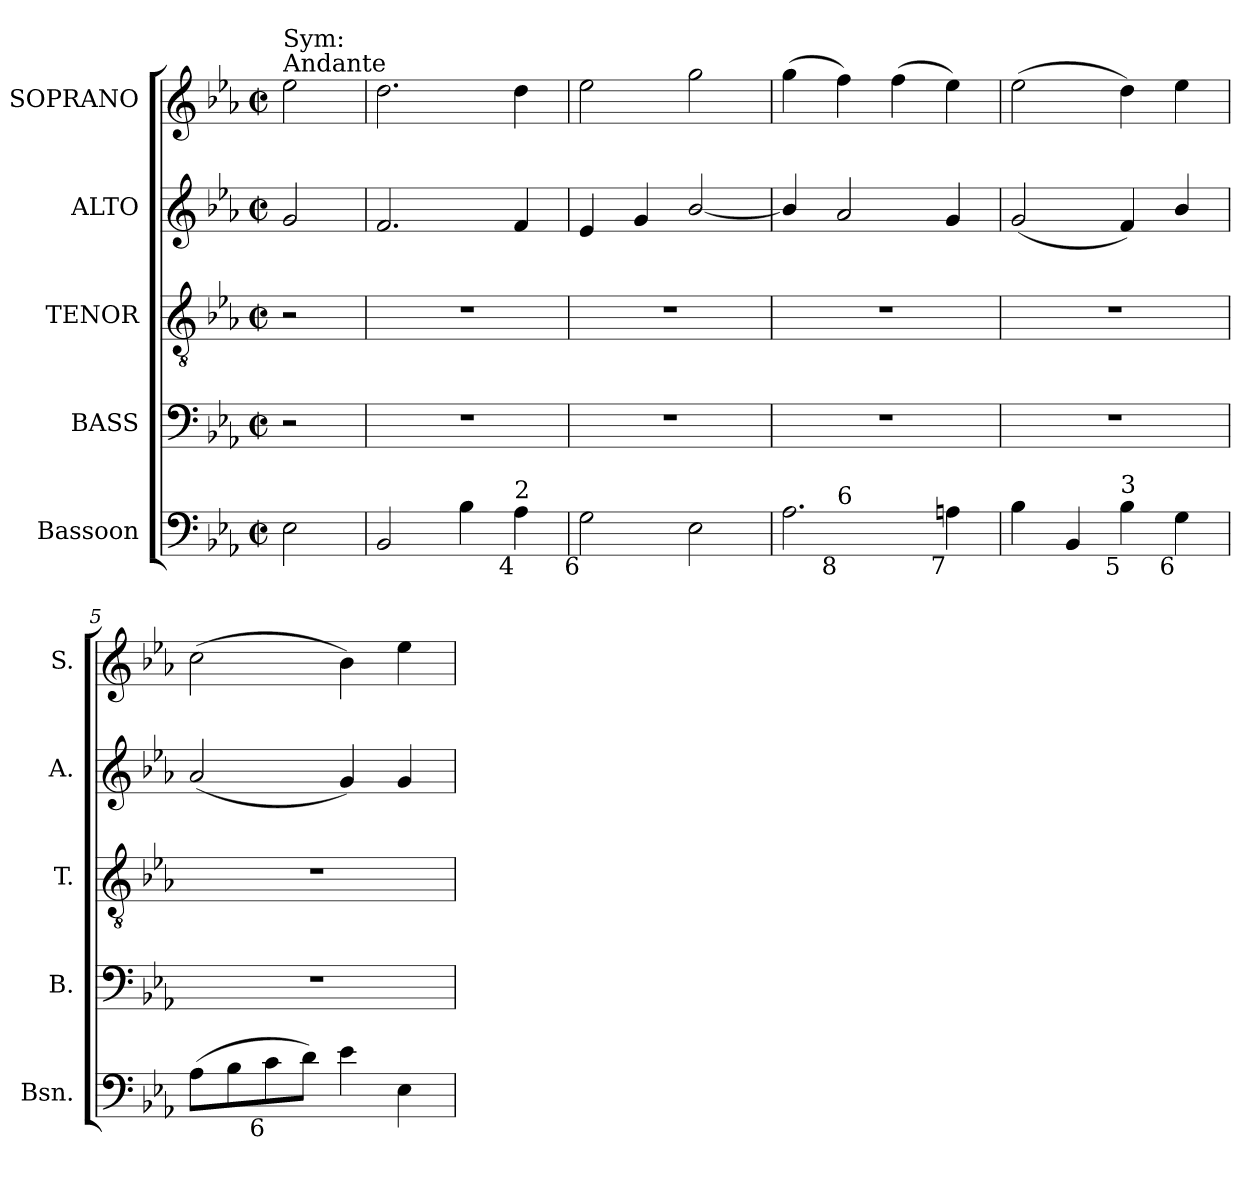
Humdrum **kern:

**kern	**kern	**kern	**kern	**kern
*part5	*part4	*part3	*part2	*part1
*staff5	*staff4	*staff3	*staff2	*staff1
*I"Bassoon	*I"BASS	*I"TENOR	*I"ALTO	*I"SOPRANO
*I'Bsn.	*I'B.	*I'T.	*I'A.	*I'S.
!!LO:PB:g=z
*clefF4	*clefF4	*clefGv2	*clefG2	*clefG2
*	*	*ITrd7c12	*	*
*k[b-e-a-]	*k[b-e-a-]	*k[b-e-a-]	*k[b-e-a-]	*k[b-e-a-]
*E-:	*E-:	*E-:	*E-:	*E-:
*M2/2	*M2/2	*M2/2	*M2/2	*M2/2
*met(c|)	*met(c|)	*met(c|)	*met(c|)	*met(c|)
=	=	=	=	=
!	!	!	!	!LO:TX:a:t=Andante
!	!	!	!	!LO:TX:t=Sym&colon;
2E-i\	2r	2r	2gi/	2ee-i\
=1	=1	=1	=1	=1
2BB-i/	1r	1r	2.fi/	2.ddi\
4B-i\	.	.	.	.
!LO:TX:b:rj:t=4	!	!	!	!
!LO:TX:t=2	!	!	!	!
4A-i\	.	.	4fi/	4ddi\
=2	=2	=2	=2	=2
!LO:TX:b:rj:t=6	!	!	!	!
2Gi\	1r	1r	4e-i/	2ee-i\
.	.	.	4gi/	.
2E-i\	.	.	[2b-i/	2ggi\
=3	=3	=3	=3	=3
!LO:TX:b:rj:t=9	!	!	!	!
!LO:TX:t=7	!	!	!	!
*^	*	*	*	*
2.A-i\	4ryy	1r	1r	4b-i/]	(4ggi\
!	!LO:TX:b:rj:t=8	!	!	!	!
!	!LO:TX:t=6	!	!	!	!
.	2.ryy	.	.	2a-i/	4ffi\)
.	.	.	.	.	(4ffi\
!LO:TX:b:rj:t=7	!	!	!	!	!
4Ani\	.	.	.	4gi/	4ee-i\)
=4	=4	=4	=4	=4	=4
!LO:TX:b:rj:t=6	!	!	!	!	!
!LO:TX:t=4	!	!	!	!	!
*v	*v	*	*	*	*
4B-i\	1r	1r	(2gi/	(2ee-i\
4BB-i/	.	.	.	.
!LO:TX:b:rj:t=5	!	!	!	!
!LO:TX:t=3	!	!	!	!
4B-i\	.	.	4fi/)	4ddi\)
!LO:TX:b:rj:t=6	!	!	!	!
4Gi\	.	.	4b-i/	4ee-i\
=5	=5	=5	=5	=5
(8A-i\L	1r	1r	(2a-i/	(2cci\
8B-i\	.	.	.	.
!LO:TX:b:rj:t=6	!	!	!	!
8ci\	.	.	.	.
8di\J)	.	.	.	.
4e-i\	.	.	4gi/)	4b-i\)
4E-i\	.	.	4gi/	4ee-i\
=	=	=	=	=
*-	*-	*-	*-	*-
